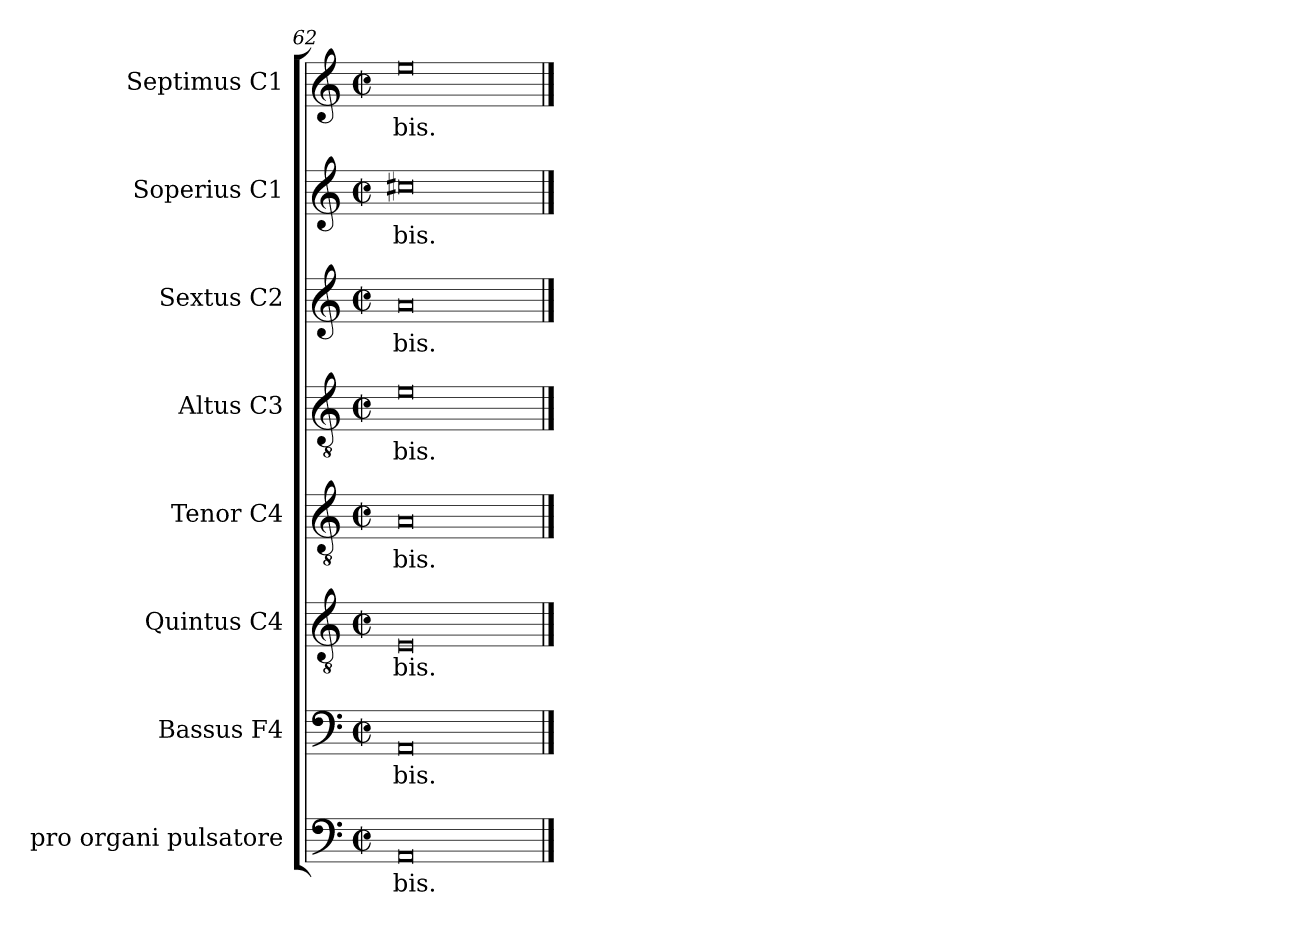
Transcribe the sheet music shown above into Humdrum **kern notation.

**kern	**text	**kern	**text	**kern	**text	**kern	**text	**kern	**text	**kern	**text	**kern	**text	**kern	**text
*part8	*part8	*part7	*part7	*part6	*part6	*part5	*part5	*part4	*part4	*part3	*part3	*part2	*part2	*part1	*part1
*staff8	*staff8	*staff7	*staff7	*staff6	*staff6	*staff5	*staff5	*staff4	*staff4	*staff3	*staff3	*staff2	*staff2	*staff1	*staff1
*I"pro organi  pulsatore	*	*I"Bassus  F4	*	*I"Quintus  C4	*	*I"Tenor  C4	*	*I"Altus  C3	*	*I"Sextus  C2	*	*I"Soperius  C1	*	*I"Septimus  C1	*
*clefF4	*	*clefF4	*	*clefGv2	*	*clefGv2	*	*clefGv2	*	*clefG2	*	*clefG2	*	*clefG2	*
*k[]	*	*k[]	*	*k[]	*	*k[]	*	*k[]	*	*k[]	*	*k[]	*	*k[]	*
*C:	*	*C:	*	*C:	*	*C:	*	*C:	*	*C:	*	*C:	*	*C:	*
*M2/2	*	*M2/2	*	*M2/2	*	*M2/2	*	*M2/2	*	*M2/2	*	*M2/2	*	*M2/2	*
*met(c|)	*	*met(c|)	*	*met(c|)	*	*met(c|)	*	*met(c|)	*	*met(c|)	*	*met(c|)	*	*met(c|)	*
=62	=62	=62	=62	=62	=62	=62	=62	=62	=62	=62	=62	=62	=62	=62	=62
!	!LO:LY:a:cj	!	!LO:LY:b:cj	!	!LO:LY:b:cj	!	!LO:LY:b:rj	!	!LO:LY:b:rj	!	!LO:LY:b:cj	!	!LO:LY:b:cj	!	!LO:LY:b:rj
0AA	-bis.	0AA	-bis.	0E	-bis.	0A	-bis.	0e	-bis.	0a	-bis.	0cc#X	-bis.	0ee	-bis.
==	==	==	==	==	==	==	==	==	==	==	==	==	==	==	==
*-	*-	*-	*-	*-	*-	*-	*-	*-	*-	*-	*-	*-	*-	*-	*-
